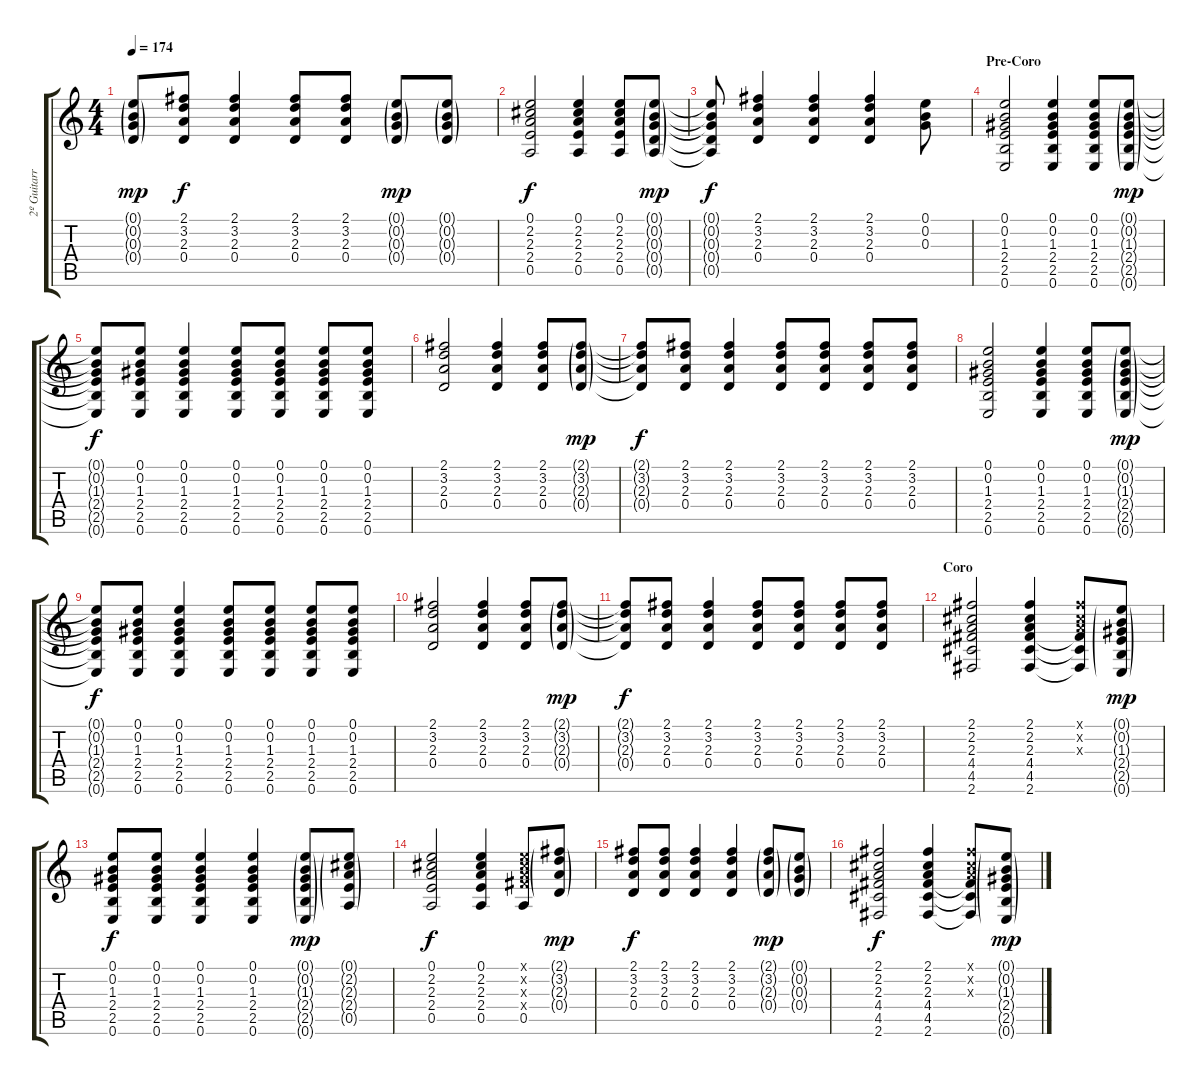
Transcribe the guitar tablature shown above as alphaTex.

\track ("2º Guitarra/Voz (Salim Vera)" "2º Guitarr") {instrument overdrivenguitar}
\staff {score tabs}
\tuning (E4 B3 G3 D3 A2 E2) {hide}
\ts (4 4)
\tempo 174
\clef g2
\ks c
(0.1{g} 0.2{g} 0.3{g} 0.4{g}).8{dy mp} (2.1 3.2 2.3 0.4).8{dy f} (2.1 3.2 2.3 0.4).4 (2.1 3.2 2.3 0.4).8 (2.1 3.2 2.3 0.4).8 (0.1{g} 0.2{g} 0.3{g} 0.4{g}).8{dy mp} (0.1{g} 0.2{g} 0.3{g} 0.4{g}).8 |
(0.1 2.2 2.3 2.4 0.5).2{dy f} (0.1 2.2 2.3 2.4 0.5).4 (0.1 2.2 2.3 2.4 0.5).8 (0.1{g} 0.2{g} 0.3{g} 0.4{g} 0.5{g}).8{dy mp} |
(0.1{t} 0.2{t} 0.3{t} 0.4{t} 0.5{t}).8{dy f} (2.1 3.2 2.3 0.4).4 (2.1 3.2 2.3 0.4).4 (2.1 3.2 2.3 0.4).4 (0.1 0.2 0.3).8 |
\section ("" "Pre-Coro")
(0.1 0.2 1.3 2.4 2.5 0.6).2 (0.1 0.2 1.3 2.4 2.5 0.6).4 (0.1 0.2 1.3 2.4 2.5 0.6).8 (0.1{g} 0.2{g} 1.3{g} 2.4{g} 2.5{g} 0.6{g}).8{dy mp} |
(0.1{t} 0.2{t} 1.3{t} 2.4{t} 2.5{t} 0.6{t}).8{dy f} (0.1 0.2 1.3 2.4 2.5 0.6).8 (0.1 0.2 1.3 2.4 2.5 0.6).4 (0.1 0.2 1.3 2.4 2.5 0.6).8 (0.1 0.2 1.3 2.4 2.5 0.6).8 (0.1 0.2 1.3 2.4 2.5 0.6).8 (0.1 0.2 1.3 2.4 2.5 0.6).8 |
(2.1 3.2 2.3 0.4).2 (2.1 3.2 2.3 0.4).4 (2.1 3.2 2.3 0.4).8 (2.1{g} 3.2{g} 2.3{g} 0.4{g}).8{dy mp} |
(2.1{t} 3.2{t} 2.3{t} 0.4{t}).8{dy f} (2.1 3.2 2.3 0.4).8 (2.1 3.2 2.3 0.4).4 (2.1 3.2 2.3 0.4).8 (2.1 3.2 2.3 0.4).8 (2.1 3.2 2.3 0.4).8 (2.1 3.2 2.3 0.4).8 |
(0.1 0.2 1.3 2.4 2.5 0.6).2 (0.1 0.2 1.3 2.4 2.5 0.6).4 (0.1 0.2 1.3 2.4 2.5 0.6).8 (0.1{g} 0.2{g} 1.3{g} 2.4{g} 2.5{g} 0.6{g}).8{dy mp} |
(0.1{t} 0.2{t} 1.3{t} 2.4{t} 2.5{t} 0.6{t}).8{dy f} (0.1 0.2 1.3 2.4 2.5 0.6).8 (0.1 0.2 1.3 2.4 2.5 0.6).4 (0.1 0.2 1.3 2.4 2.5 0.6).8 (0.1 0.2 1.3 2.4 2.5 0.6).8 (0.1 0.2 1.3 2.4 2.5 0.6).8 (0.1 0.2 1.3 2.4 2.5 0.6).8 |
(2.1 3.2 2.3 0.4).2 (2.1 3.2 2.3 0.4).4 (2.1 3.2 2.3 0.4).8 (2.1{g} 3.2{g} 2.3{g} 0.4{g}).8{dy mp} |
(2.1{t} 3.2{t} 2.3{t} 0.4{t}).8{dy f} (2.1 3.2 2.3 0.4).8 (2.1 3.2 2.3 0.4).4 (2.1 3.2 2.3 0.4).8 (2.1 3.2 2.3 0.4).8 (2.1 3.2 2.3 0.4).8 (2.1 3.2 2.3 0.4).8 |
\section ("" "Coro")
(2.1 2.2 2.3 4.4 4.5 2.6).2 (2.1 2.2 2.3 4.4 4.5 2.6).4 (2.1{x} 2.2{x} 2.3{x} 4.4{t} 4.5{t} 2.6{t}).8 (0.1{g} 0.2{g} 1.3{g} 2.4{g} 2.5{g} 0.6{g}).8{dy mp} |
(0.1 0.2 1.3 2.4 2.5 0.6).8{dy f} (0.1 0.2 1.3 2.4 2.5 0.6).8 (0.1 0.2 1.3 2.4 2.5 0.6).4 (0.1 0.2 1.3 2.4 2.5 0.6).4 (0.1{g} 0.2{g} 1.3{g} 2.4{g} 2.5{g} 0.6{g}).8{dy mp} (0.1{g} 2.2{g} 2.3{g} 2.4{g} 0.5{g}).8 |
(0.1 2.2 2.3 2.4 0.5).2{dy f} (0.1 2.2 2.3 2.4 0.5).4 (0.1{x} 2.2{x} 2.3{x} 4.4{x} 0.5).8 (2.1{g} 3.2{g} 2.3{g} 0.4{g}).8{dy mp} |
(2.1 3.2 2.3 0.4).8{dy f} (2.1 3.2 2.3 0.4).8 (2.1 3.2 2.3 0.4).4 (2.1 3.2 2.3 0.4).4 (2.1{g} 3.2{g} 2.3{g} 0.4{g}).8{dy mp} (0.1{g} 0.2{g} 0.3{g} 0.4{g}).8 |
(2.1 2.2 2.3 4.4 4.5 2.6).2{dy f} (2.1 2.2 2.3 4.4 4.5 2.6).4 (2.1{x} 2.2{x} 2.3{x} 4.4{t} 4.5{t} 2.6{t}).8 (0.1{g} 0.2{g} 1.3{g} 2.4{g} 2.5{g} 0.6{g}).8{dy mp}
